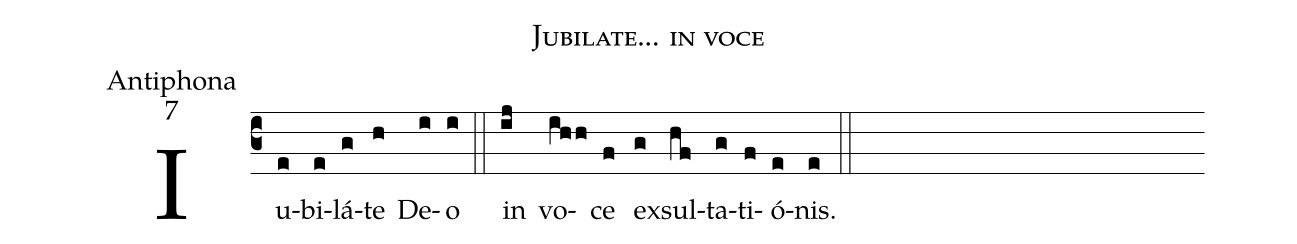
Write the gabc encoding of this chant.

name:Jubilate... in voce;
office-part:Antiphona;
mode:7;
%%
(c3) Iu(e)bi(e)lá(g)te(h) De(i)o(i) (::)
in(ij) vo(ihh)ce(f) ex(g)sul(hf)ta(g)ti(f)ó(e)nis.(e) (::)
